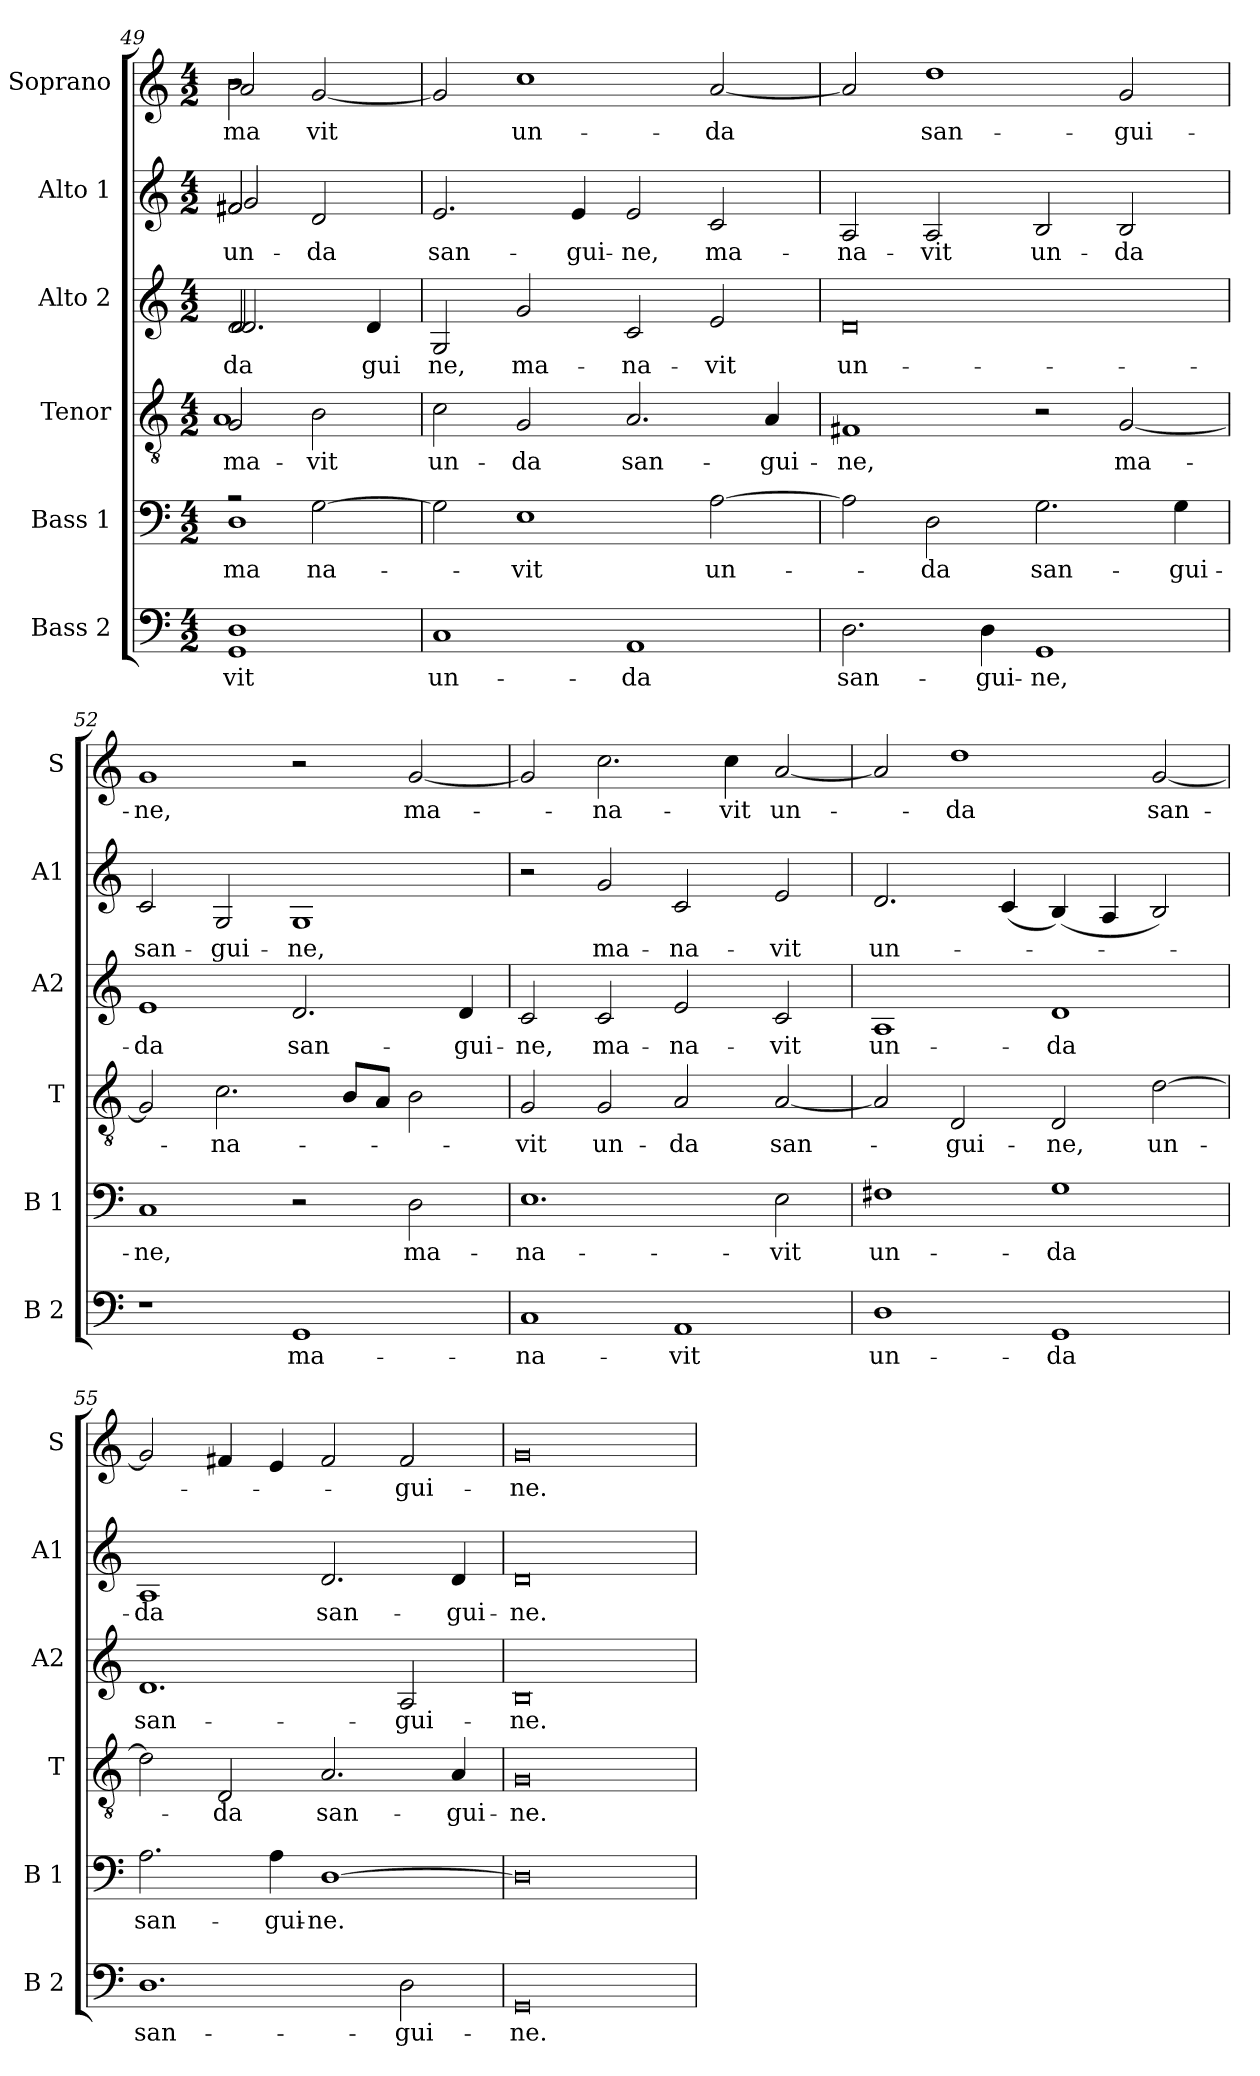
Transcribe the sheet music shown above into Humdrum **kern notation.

**kern	**text	**kern	**text	**kern	**text	**kern	**text	**kern	**text	**kern	**text
*part6	*part6	*part5	*part5	*part4	*part4	*part3	*part3	*part2	*part2	*part1	*part1
*staff6	*staff6	*staff5	*staff5	*staff4	*staff4	*staff3	*staff3	*staff2	*staff2	*staff1	*staff1
*I"Bass 2	*	*I"Bass 1	*	*I"Tenor	*	*I"Alto 2	*	*I"Alto 1	*	*I"Soprano	*
*I'B 2	*	*I'B 1	*	*I'T	*	*I'A2	*	*I'A1	*	*I'S	*
*clefF4	*	*clefF4	*	*clefGv2	*	*clefG2	*	*clefG2	*	*clefG2	*
*M4/2	*	*M4/2	*	*M4/2	*	*M4/2	*	*M4/2	*	*M4/2	*
=49	=49	=49	=49	=49	=49	=49	=49	=49	=49	=49	=49
!	!LO:LY:b:cj	!	!LO:LY:b:cj	!	!LO:LY:b	!	!	!	!	!	!
*	*	*^	*	*^	*	*	*	*	*	*	*
!	!	!	!	!	!	!	!LO:LY:b:cj	!	!LO:LY:b	!	!	!	!
*	*	*	*	*	*	*	*	*^	*	*	*	*	*
!	!	!	!	!	!	!	!	!	!	!LO:LY:b:cj	!	!	!	!
*	*	*	*	*	*	*	*	*	*^	*	*	*	*	*
!	!	!	!	!	!	!	!	!	!	!	!LO:LY:b:rj	!	!LO:LY:b	!	!
*	*	*	*	*	*	*	*	*	*	*	*	*^	*	*	*
!	!	!	!	!	!	!	!	!	!	!	!	!	!	!LO:LY:b:rj	!	!
*	*	*	*	*	*	*	*	*	*	*	*	*	*^	*	*	*
!	!	!	!	!	!	!	!	!	!	!	!	!	!	!	!LO:LY:b	!	!LO:LY:b:cj
*	*	*	*	*	*	*	*	*	*	*	*	*	*	*	*	*^	*
*	*	*	*	*	*	*	*	*	*	*	*	*	*	*	*	*	*^	*
!	!	!	!	!	!	!	!	!	!	!	!	!	!	!	!	!	!	!	!LO:LY:b:cj
1D 1GG	-vit	2r	1D	ma-	2G/	1A	ma-	2d/	2.d/	2d/	-da	2f#X/	2f#/	2g/	un-	2r	2b\	2a/	ma-
!	!	!	!	!LO:LY:b:cj	!	!	!LO:LY:b:rj	!	!	!	!	!	!	!	!LO:LY:b:rj	!	!	!	!LO:LY:b:cj
.	.	[<2G\	.	-na-	2B\	.	-vit	2ryy	.	2ryy	.	2d/	2ryy	2ryy	-da	[>2g/	2ryy	2ryy	-vit
!	!	!	!	!	!	!	!	!	!	!	!LO:LY:b:cj	!	!	!	!	!	!	!	!
.	.	.	.	.	.	.	.	.	4d/	.	-gui-	.	.	.	.	.	.	.	.
*	*	*v	*v	*	*	*	*	*	*v	*v	*	*v	*v	*v	*	*v	*v	*v	*
*	*	*	*	*v	*v	*	*	*	*	*	*	*	*
!!LO:LB:g=z
=50	=50	=50	=50	=50	=50	=50	=50	=50	=50	=50	=50	=50
!	!LO:LY:b:cj	!	!	!	!LO:LY:b:cj	!	!	!LO:LY:b:cj	!	!LO:LY:b:cj	!	!
*	*	*	*	*	*	*v	*v	*	*	*	*	*
1C	un-	2G\]	.	2c\	un-	2G/	-ne,	2.e/	san-	2g/]	.
!	!	!	!LO:LY:b:cj	!	!LO:LY:b:cj	!	!LO:LY:b:cj	!	!	!	!LO:LY:b:cj
.	.	1E	-vit	2G/	-da	2g/	ma-	.	.	1cc	un-
!	!	!	!	!	!	!	!	!	!LO:LY:b	!	!
.	.	.	.	.	.	.	.	4e/	-gui-	.	.
!	!LO:LY:b:cj	!	!	!	!LO:LY:b:cj	!	!LO:LY:b:cj	!	!LO:LY:b:rj	!	!
1AA	-da	.	.	2.A/	san-	2c/	-na-	2e/	-ne,	.	.
!	!	!	!LO:LY:b:cj	!	!	!	!LO:LY:b:cj	!	!LO:LY:b:cj	!	!LO:LY:b:cj
.	.	[>2A\	un-	.	.	2e/	-vit	2c/	ma-	[<2a/	-da
!	!	!	!	!	!LO:LY:b:cj	!	!	!	!	!	!
.	.	.	.	4A/	-gui-	.	.	.	.	.	.
=51	=51	=51	=51	=51	=51	=51	=51	=51	=51	=51	=51
!	!LO:LY:b:cj	!	!	!	!LO:LY:b:cj	!	!LO:LY:b:rj	!	!LO:LY:b:cj	!	!
2.D\	san-	2A\]	.	1F#X	-ne,	0d	un-	2A/	-na-	2a/]	.
!	!	!	!LO:LY:b:cj	!	!	!	!	!	!LO:LY:b:cj	!	!LO:LY:b:cj
.	.	2D\	-da	.	.	.	.	2A/	-vit	1dd	san-
!	!LO:LY:b	!	!	!	!	!	!	!	!	!	!
4D\	-gui-	.	.	.	.	.	.	.	.	.	.
!	!LO:LY:b:rj	!	!LO:LY:b:cj	!	!	!	!	!	!LO:LY:b:cj	!	!
1GG	-ne,	2.G\	san-	2r	.	.	.	2B/	un-	.	.
!	!	!	!	!	!LO:LY:b:cj	!	!	!	!LO:LY:b:cj	!	!LO:LY:b:cj
.	.	.	.	[<2G/	ma-	.	.	2B/	-da	2g/	-gui-
!	!	!	!LO:LY:b:cj	!	!	!	!	!	!	!	!
.	.	4G\	-gui-	.	.	.	.	.	.	.	.
=52	=52	=52	=52	=52	=52	=52	=52	=52	=52	=52	=52
!	!	!	!LO:LY:b:cj	!	!	!	!LO:LY:b:cj	!	!LO:LY:b	!	!LO:LY:b:cj
1r	.	1C	-ne,	2G/]	.	1e	-da	2c/	san-	1g	-ne,
!	!	!	!	!	!LO:LY:b:cj	!	!	!	!LO:LY:b:cj	!	!
.	.	.	.	2.c\	-na-	.	.	2G/	-gui-	.	.
!	!LO:LY:b:cj	!	!	!	!	!	!LO:LY:b:cj	!	!LO:LY:b:cj	!	!
1GG	ma-	2r	.	.	.	2.d/	san-	1G	-ne,	2r	.
.	.	.	.	8B/L	.	.	.	.	.	.	.
.	.	.	.	8A/J	.	.	.	.	.	.	.
!	!	!	!LO:LY:b:cj	!	!	!	!	!	!	!	!LO:LY:b:cj
.	.	2D\	ma-	2B\	.	.	.	.	.	[<2g/	ma-
!	!	!	!	!	!	!	!LO:LY:b:cj	!	!	!	!
.	.	.	.	.	.	4d/	-gui-	.	.	.	.
=53	=53	=53	=53	=53	=53	=53	=53	=53	=53	=53	=53
!	!LO:LY:b:cj	!	!LO:LY:b:cj	!	!LO:LY:b:cj	!	!LO:LY:b:cj	!	!	!	!
1C	-na-	1.E	-na-	2G/	-vit	2c/	-ne,	2r	.	2g/]	.
!	!	!	!	!	!LO:LY:b:cj	!	!LO:LY:b	!	!LO:LY:b	!	!LO:LY:b:cj
.	.	.	.	2G/	un-	2c/	ma-	2g/	ma-	2.cc\	-na-
!	!LO:LY:b:cj	!	!	!	!LO:LY:b:cj	!	!LO:LY:b:rj	!	!LO:LY:b:rj	!	!
1AA	-vit	.	.	2A/	-da	2e/	-na-	2c/	-na-	.	.
!	!	!	!	!	!	!	!	!	!	!	!LO:LY:b:cj
.	.	.	.	.	.	.	.	.	.	4cc\	-vit
!	!	!	!LO:LY:b:cj	!	!LO:LY:b:cj	!	!LO:LY:b:cj	!	!LO:LY:b:cj	!	!LO:LY:b:cj
.	.	2E\	-vit	[<2A/	san-	2c/	-vit	2e/	-vit	[<2a/	un-
=54	=54	=54	=54	=54	=54	=54	=54	=54	=54	=54	=54
!	!LO:LY:b:cj	!	!LO:LY:b:cj	!	!	!	!LO:LY:b:cj	!	!LO:LY:b:cj	!	!
1D	un-	1F#X	un-	2A/]	.	1A	un-	2.d/	un-	2a/]	.
!	!	!	!	!	!LO:LY:b:cj	!	!	!	!	!	!LO:LY:b:cj
.	.	.	.	2D/	-gui-	.	.	.	.	1dd	-da
.	.	.	.	.	.	.	.	(>4c/	.	.	.
!	!LO:LY:b:cj	!	!LO:LY:b:cj	!	!LO:LY:b:cj	!	!LO:LY:b:cj	!	!	!	!
1GG	-da	1G	-da	2D/	-ne,	1d	-da	(>4B/)	.	.	.
.	.	.	.	.	.	.	.	4A/	.	.	.
!	!	!	!	!	!LO:LY:b:cj	!	!	!	!	!	!LO:LY:b:cj
.	.	.	.	[>2d\	un-	.	.	2B/)	.	[<2g/	san-
=55	=55	=55	=55	=55	=55	=55	=55	=55	=55	=55	=55
!	!LO:LY:b:cj	!	!LO:LY:b:cj	!	!	!	!LO:LY:b:cj	!	!LO:LY:b:cj	!	!
1.D	san-	2.A\	san-	2d\]	.	1.d	san-	1A	-da	2g/]	.
!	!	!	!	!	!LO:LY:b:cj	!	!	!	!	!	!
.	.	.	.	2D/	-da	.	.	.	.	4f#X/	.
!	!	!	!LO:LY:b	!	!	!	!	!	!	!	!
.	.	4A\	-gui-	.	.	.	.	.	.	4e/	.
!	!	!	!LO:LY:b:rj	!	!LO:LY:b:cj	!	!	!	!LO:LY:b:cj	!	!
.	.	[>1D	-ne.	2.A/	san-	.	.	2.d/	san-	2f#/	.
!	!LO:LY:b:cj	!	!	!	!	!	!LO:LY:b:cj	!	!	!	!LO:LY:b:cj
2D\	-gui-	.	.	.	.	2A/	-gui-	.	.	2f#/	-gui-
!	!	!	!	!	!LO:LY:b:cj	!	!	!	!LO:LY:b:cj	!	!
.	.	.	.	4A/	-gui-	.	.	4d/	-gui-	.	.
=56	=56	=56	=56	=56	=56	=56	=56	=56	=56	=56	=56
!	!LO:LY:b:rj	!	!	!	!LO:LY:b:rj	!	!LO:LY:b:rj	!	!LO:LY:b:rj	!	!LO:LY:b:rj
0GG	-ne.	0D]	.	0G	-ne.	0B	-ne.	0d	-ne.	0g	-ne.
=	=	=	=	=	=	=	=	=	=	=	=
*-	*-	*-	*-	*-	*-	*-	*-	*-	*-	*-	*-
